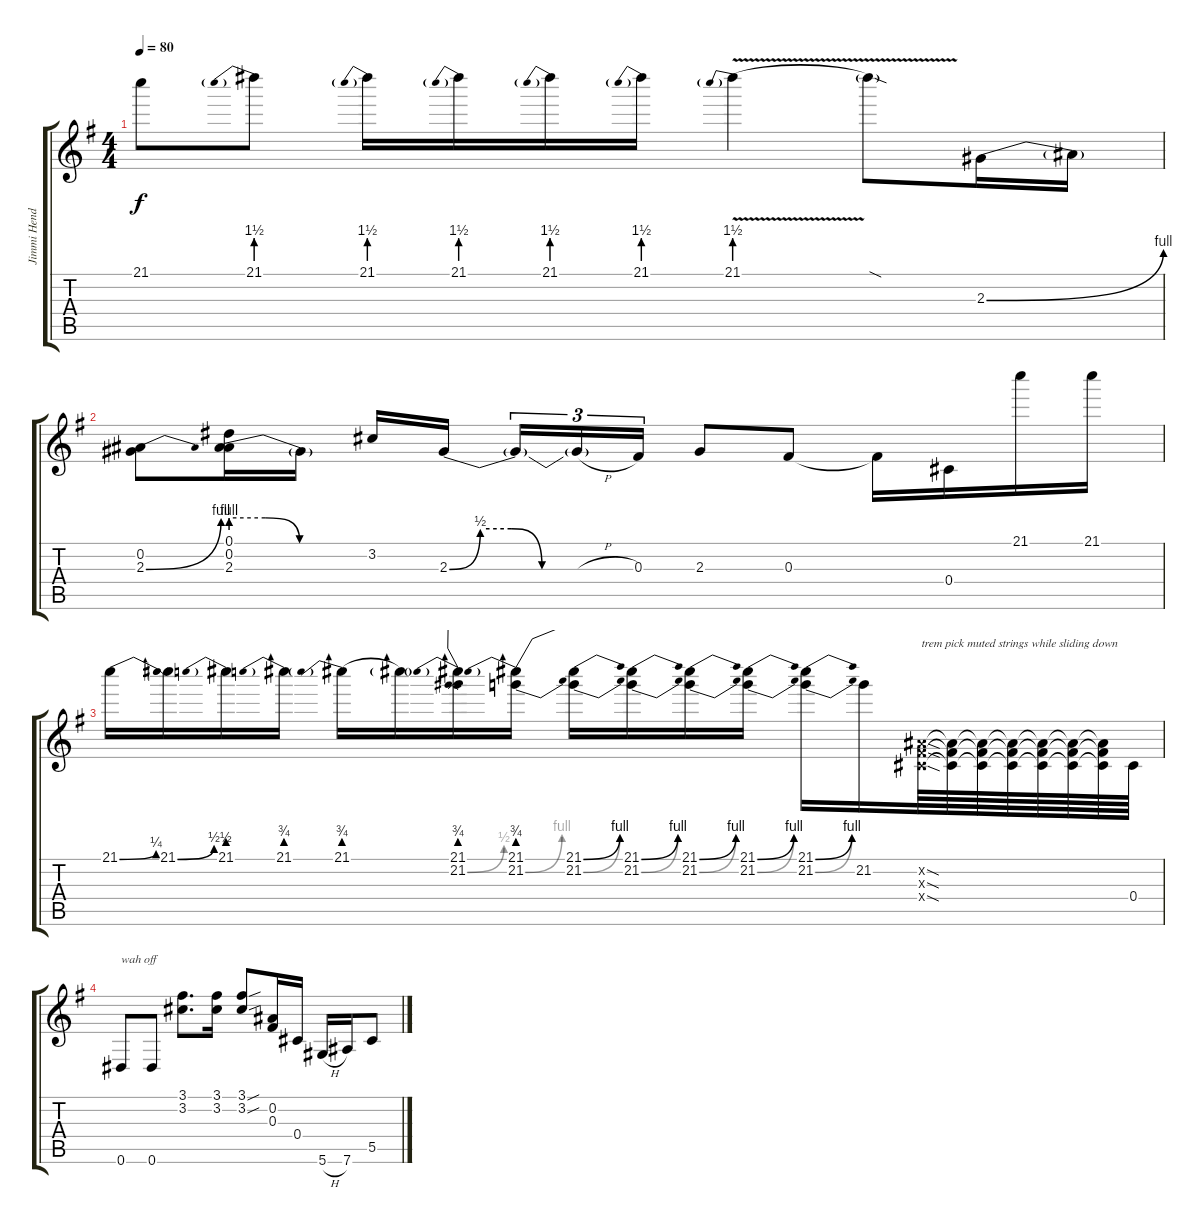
\track ("Jimmi Hendrix" "Jimmi Hend") {instrument overdrivenguitar}
\staff {score tabs}
\tuning (Eb4 Bb3 Gb3 Db3 Ab2 Eb2) {hide}
\ts (4 4)
\tempo 80
\clef g2
\ks eminor
21.1{t}.8{dy f} 21.1{be (prebend 0 6 60 6)}.8 21.1{be (prebend 0 6 60 6)}.16 21.1{be (prebend 0 6 60 6)}.16 21.1{be (prebend 0 6 60 6)}.16 21.1{be (prebend 0 6 60 6)}.16 21.1{be (prebend 0 6 60 6) v}.4 21.1{sod t}.8 2.3{be (bend 0 0 60 4)}.16 2.3{t}.16 |
(0.2 2.3{be (bend 0 0 60 4)}).8 (0.1 0.2 2.3{be (custom 0 4 15 4 30 0 60 0)}).16 2.3{t}.16 3.2.16 2.3{be (custom 0 0 10 2 20 2 30 0 60 0)}.16{beam splitsecondary} 2.3{t}.16{tu (3 2)} 2.3{h t}.16{tu (3 2)} 0.3.16{tu (3 2)} 2.3.8 0.3.8 0.3{t}.16 0.4.16 21.1.16 21.1.16 |
21.1{be (bend 0 0 60 1)}.16 21.1{be (bend 0 0 60 2)}.16 21.1{be (prebend 0 2 60 2)}.16 21.1{be (prebend 0 3 60 3)}.16 21.1{be (prebend 0 3 60 3)}.16 21.1{t}.16 (21.1{be (prebend 0 3 60 3)} 21.2{be (bend 0 0 60 2)}).16 (21.1{be (prebend 0 3 60 3)} 21.2{be (bend 0 0 60 4)}).16 (21.1{be (bend 0 0 60 4)} 21.2{be (bend 0 0 60 4)}).16 (21.1{be (bend 0 0 60 4)} 21.2{be (bend 0 0 60 4)}).16 (21.1{be (bend 0 0 60 4)} 21.2{be (bend 0 0 60 4)}).16 (21.1{be (bend 0 0 60 4)} 21.2{be (bend 0 0 60 4)}).16 (21.1{be (bend 0 0 60 4)} 21.2{be (bend 0 0 60 4)}).16 21.2.16 (0.2{sod x} 0.3{sod x} 0.4{sod x}).64{txt "trem pick muted strings while sliding down"} (0.2{t} 0.3{t} 0.4{t}).64 (0.2{t} 0.3{t} 0.4{t}).64 (0.2{t} 0.3{t} 0.4{t}).64 (0.2{t} 0.3{t} 0.4{t}).64 (0.2{t} 0.3{t} 0.4{t}).64 (0.2{t} 0.3{t} 0.4{t}).64 0.4.64 |
0.6.8{txt "wah off"} 0.6.8 (3.1 3.2).8{d} (3.1 3.2).16 (3.1{sou} 3.2{sou}).8 (0.2 0.3).16 0.4.16 5.6{h}.16 7.6.16 5.5.8
